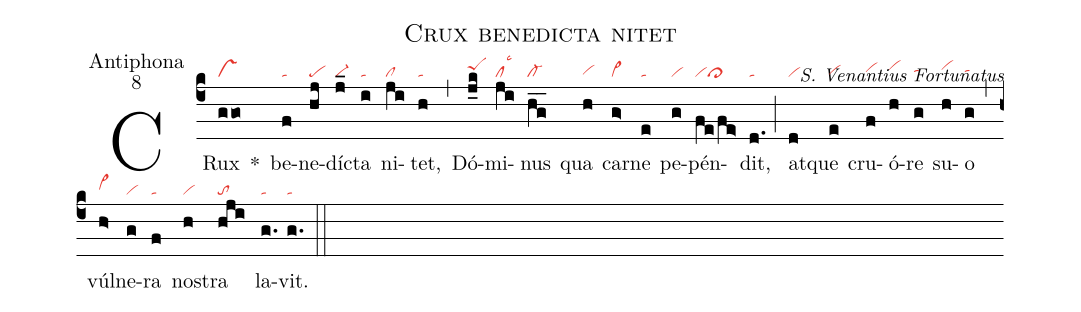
name:Crux benedicta nitet;
office-part:Antiphona;
mode:8;
commentary:S. Venantius Fortunatus;
nabc-lines:1;
%%
(c4)
CRux(ggo|vs) *()
be(f|ta)ne(hj|pe)díc(j_|vi-)ta(i|ta) ni(ji|cl)tet,(h|ta) (,)
Dó(j_k|peShi)mi(ji|cllsc3)nus(h_g_|cl-) qua(h|vihg) car(g>|vi>)ne(e|ta) pe(g|vi)pén(fe/fe>|vicl>)dit,(d.|ta) (;)
at(d|vi)que(e|vihg) cru(f|vihh)ó(h|vihi)re(g|tahh) su(h|vihi)o(g|tahh) (,)
vúl(h>|vi>hh)ne(g|vi)ra(f|ta) nos(h|vi)tra(hji|to) la(g.|ta)vit.(g.|ta) (::)
